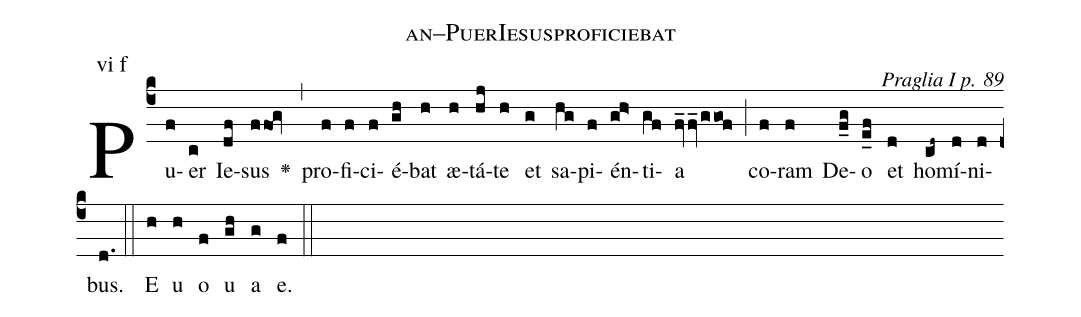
name: an--PuerIesusproficiebat;
commentary: Praglia I p. 89;
annotation: vi f;
%%
(c4) Pu(f)er(c) Ie(df)sus(ffog) <v>\greheightstar</v>(,) pro(f)fi(f)ci(f)é(gh)bat(h) æ(h)tá(hj)te(h) et(g) sa(hg)pi(f)én(gh>)ti(gf)a(fv_fv_ggof) (;) co(f)ram(f) De(f_g)o(e_f) et(d) ho(cd~)mí(d)ni(d)bus.(d.) (::)
E(h) u(h) o(f) u(gh) a(g) e.(f) (::)
